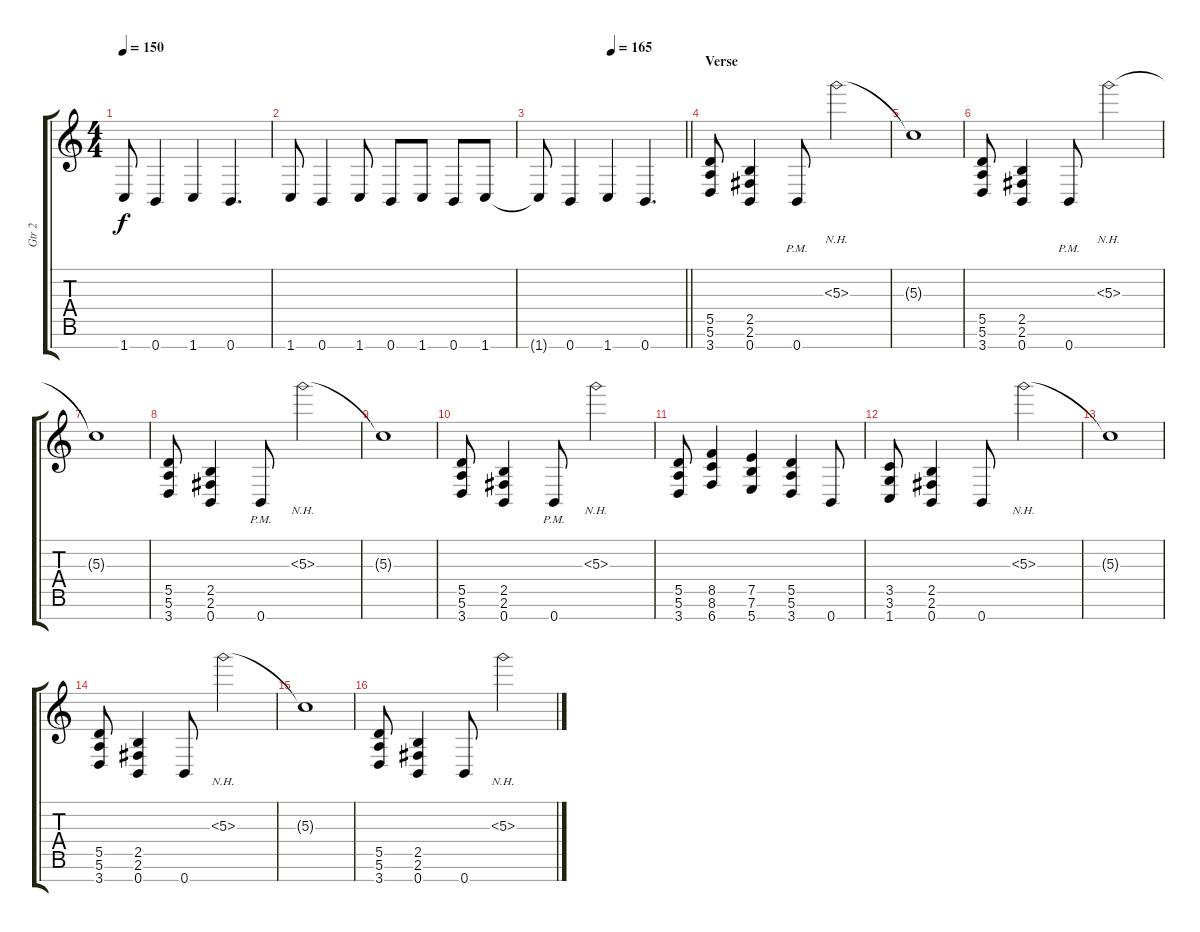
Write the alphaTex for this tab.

\track ("Gtr 2" "Gtr 2") {instrument distortionguitar}
\staff {score tabs}
\tuning (E4 B3 G3 D3 A2 E2 B1) {hide}
\ts (4 4)
\tempo 150
\clef g2
\ks c
1.7{t}.8{dy f} 0.7.4 1.7.4 0.7.4{d} |
1.7.8 0.7.4 1.7.8 0.7.8 1.7.8 0.7.8 1.7.8 |
\tempo (165 0.5)
\barLineRight lightlight
1.7{t}.8 0.7.4 1.7.4 0.7.4{d} |
\section ("" "Verse")
(5.5 5.6 3.7).8 (2.5 2.6 0.7).4 0.7{pm}.8 5.3{nh}.2 |
5.3{t}.1 |
(5.5 5.6 3.7).8 (2.5 2.6 0.7).4 0.7{pm}.8 5.3{nh}.2 |
5.3{t}.1 |
(5.5 5.6 3.7).8 (2.5 2.6 0.7).4 0.7{pm}.8 5.3{nh}.2 |
5.3{t}.1 |
(5.5 5.6 3.7).8 (2.5 2.6 0.7).4 0.7{pm}.8 5.3{nh}.2 |
(5.5 5.6 3.7).8 (8.5 8.6 6.7).4 (7.5 7.6 5.7).4 (5.5 5.6 3.7).4 0.7.8 |
(3.5 3.6 1.7).8 (2.5 2.6 0.7).4 0.7.8 5.3{nh}.2 |
5.3{t}.1 |
(5.5 5.6 3.7).8 (2.5 2.6 0.7).4 0.7.8 5.3{nh}.2 |
5.3{t}.1 |
(5.5 5.6 3.7).8 (2.5 2.6 0.7).4 0.7.8 5.3{nh}.2
